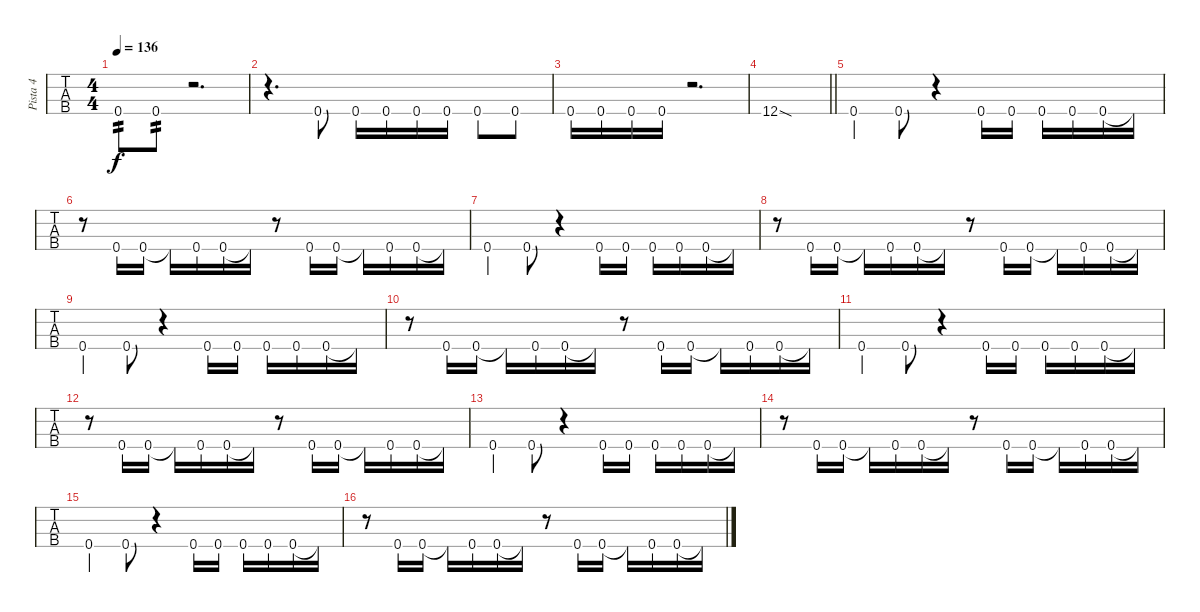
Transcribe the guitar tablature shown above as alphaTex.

\track ("Pista 4" "Pista 4") {instrument electricbassfinger}
\staff {tabs}
\tuning (F2 C2 G1 C1) {hide}
\ts (4 4)
\tempo 136
\clef f4
\ks c
0.4.8{tp 2 dy f} 0.4.8{tp 2} r.2{d} |
r.4{d} 0.4.8 0.4.16 0.4.16 0.4.16 0.4.16 0.4.8 0.4.8 |
0.4.16 0.4.16 0.4.16 0.4.16 r.2{d} |
\barLineRight lightlight
12.4{sod}.1 |
\section ("" "")
0.4.4 0.4.8 r.4 0.4.16 0.4.16 0.4.16 0.4.16 0.4.16 0.4{t}.16 |
r.8 0.4.16 0.4.16 0.4{t}.16 0.4.16 0.4.16 0.4{t}.16 r.8 0.4.16 0.4.16 0.4{t}.16 0.4.16 0.4.16 0.4{t}.16 |
0.4.4 0.4.8 r.4 0.4.16 0.4.16 0.4.16 0.4.16 0.4.16 0.4{t}.16 |
r.8 0.4.16 0.4.16 0.4{t}.16 0.4.16 0.4.16 0.4{t}.16 r.8 0.4.16 0.4.16 0.4{t}.16 0.4.16 0.4.16 0.4{t}.16 |
0.4.4 0.4.8 r.4 0.4.16 0.4.16 0.4.16 0.4.16 0.4.16 0.4{t}.16 |
r.8 0.4.16 0.4.16 0.4{t}.16 0.4.16 0.4.16 0.4{t}.16 r.8 0.4.16 0.4.16 0.4{t}.16 0.4.16 0.4.16 0.4{t}.16 |
0.4.4 0.4.8 r.4 0.4.16 0.4.16 0.4.16 0.4.16 0.4.16 0.4{t}.16 |
r.8 0.4.16 0.4.16 0.4{t}.16 0.4.16 0.4.16 0.4{t}.16 r.8 0.4.16 0.4.16 0.4{t}.16 0.4.16 0.4.16 0.4{t}.16 |
0.4.4 0.4.8 r.4 0.4.16 0.4.16 0.4.16 0.4.16 0.4.16 0.4{t}.16 |
r.8 0.4.16 0.4.16 0.4{t}.16 0.4.16 0.4.16 0.4{t}.16 r.8 0.4.16 0.4.16 0.4{t}.16 0.4.16 0.4.16 0.4{t}.16 |
0.4.4 0.4.8 r.4 0.4.16 0.4.16 0.4.16 0.4.16 0.4.16 0.4{t}.16 |
r.8 0.4.16 0.4.16 0.4{t}.16 0.4.16 0.4.16 0.4{t}.16 r.8 0.4.16 0.4.16 0.4{t}.16 0.4.16 0.4.16 0.4{t}.16
